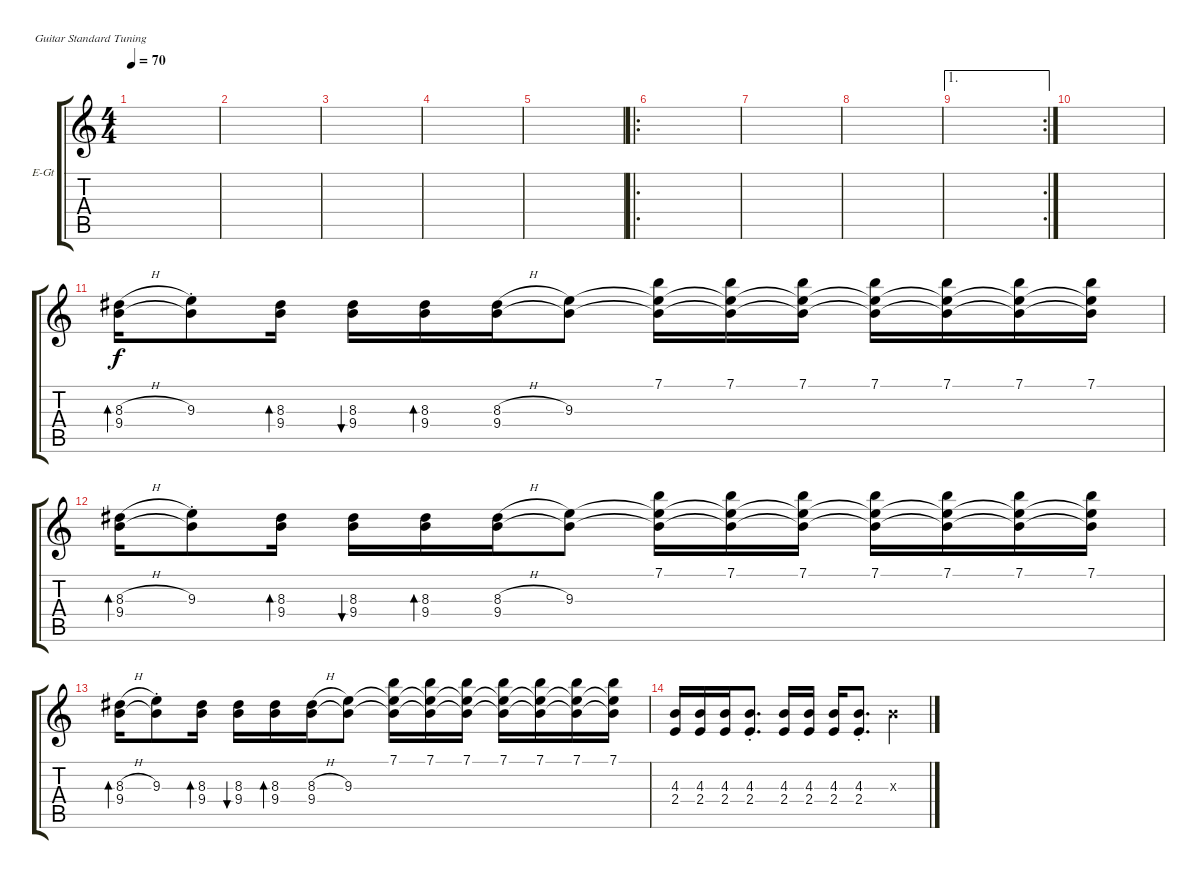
\defaultSystemsLayout 4
\bracketExtendMode groupsimilarinstruments
\firstSystemTrackNameOrientation horizontal
\otherSystemsTrackNameOrientation horizontal
\track ("Electric Guitar" "E-Gt") {instrument distortionguitar}
\staff {score tabs}
\tuning (E4 B3 G3 D3 A2 E2)
\ts (4 4)
\tempo 70
\clef g2
\scale
0.487395
\ks c
|
\scale
0.256303 |
\scale
0.256303 |
\scale
0.312821 |
\scale
0.312821 |
\ro
\scale
0.374359 |
\scale
0.322751 |
\scale
0.322751 |
\ae 1
\rc 2
\scale
0.354497 |
\scale
0.333333 |
\scale
0.333333 (8.3{h} 9.4).16{bd 30} (9.3{st} 9.4{t}).8 (8.3 9.4).16{bd 30} (8.3 9.4).16{bu 30} (8.3 9.4).16{bd 30} (8.3{h} 9.4).16 (9.3 9.4{t}).8 (7.1 9.3{t} 9.4{t}).16 (7.1 9.3{t} 9.4{t}).16 (7.1 9.3{t} 9.4{t}).16 (7.1 9.3{t} 9.4{t}).16 (7.1 9.3{t} 9.4{t}).16 (7.1 9.3{t} 9.4{t}).16 (7.1 9.3{t} 9.4{t}).16 |
\scale
0.333333 (8.3{h} 9.4).16{bd 30} (9.3{st} 9.4{t}).8 (8.3 9.4).16{bd 30} (8.3 9.4).16{bu 30} (8.3 9.4).16{bd 30} (8.3{h} 9.4).16 (9.3 9.4{t}).8 (7.1 9.3{t} 9.4{t}).16 (7.1 9.3{t} 9.4{t}).16 (7.1 9.3{t} 9.4{t}).16 (7.1 9.3{t} 9.4{t}).16 (7.1 9.3{t} 9.4{t}).16 (7.1 9.3{t} 9.4{t}).16 (7.1 9.3{t} 9.4{t}).16 |
\scale
0.333333 (8.3{h} 9.4).16{bd 30} (9.3{st} 9.4{t}).8 (8.3 9.4).16{bd 30} (8.3 9.4).16{bu 30} (8.3 9.4).16{bd 30} (8.3{h} 9.4).16 (9.3 9.4{t}).8 (7.1 9.3{t} 9.4{t}).16 (7.1 9.3{t} 9.4{t}).16 (7.1 9.3{t} 9.4{t}).16 (7.1 9.3{t} 9.4{t}).16 (7.1 9.3{t} 9.4{t}).16 (7.1 9.3{t} 9.4{t}).16 (7.1 9.3{t} 9.4{t}).16 |
\scale
0.333333 (2.4 4.3).16 (2.4 4.3).16 (2.4 4.3).16 (4.3{st} 2.4).8{d} (4.3 2.4).16 (2.4 4.3).16 (2.4 4.3).16 (2.4{st} 4.3{st}).8{d} 4.3{x}.4 |
\scale
0.333333
